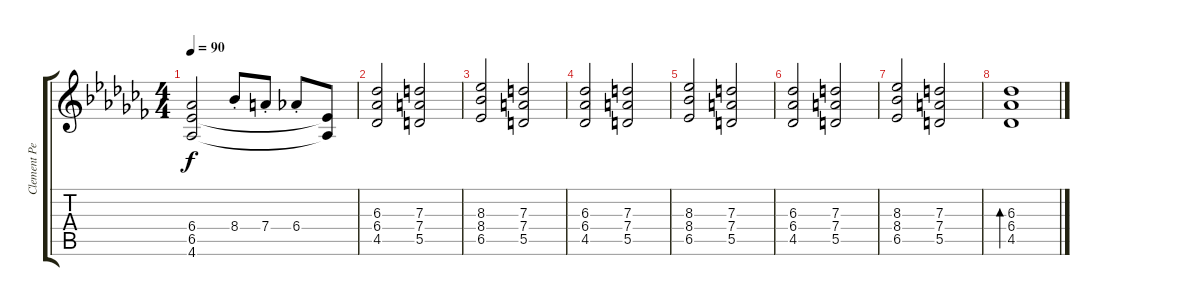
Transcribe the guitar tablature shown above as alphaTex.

\track ("Clement Peerens" "Clement Pe") {instrument distortionguitar}
\staff {score tabs}
\tuning (E4 B3 G3 D3 A2 E2) {hide}
\ts (4 4)
\tempo 90
\clef g2
\ks abminor
(6.4 6.5 4.6).2{dy f} 8.4{st}.8 7.4{st}.8 6.4{st}.8 (6.5{t} 4.6{t}).8 |
(6.3 6.4 4.5).2 (7.3 7.4 5.5).2 |
(8.3 8.4 6.5).2 (7.3 7.4 5.5).2 |
(6.3 6.4 4.5).2 (7.3 7.4 5.5).2 |
(8.3 8.4 6.5).2 (7.3 7.4 5.5).2 |
(6.3 6.4 4.5).2 (7.3 7.4 5.5).2 |
(8.3 8.4 6.5).2 (7.3 7.4 5.5).2 |
(6.3 6.4 4.5).1{bd 120}
